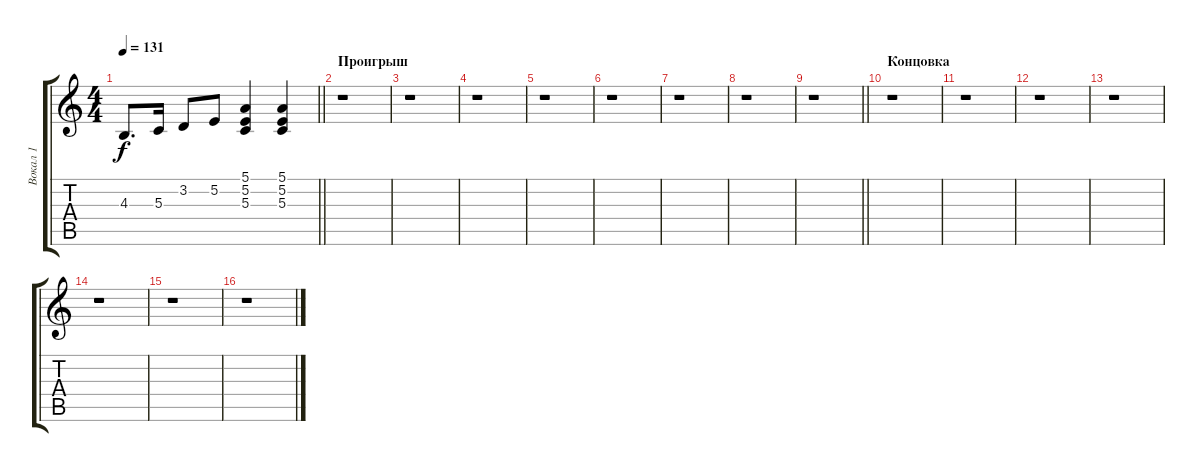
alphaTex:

\track ("Вокал 1" "Вокал 1") {instrument tenorsax}
\staff {score tabs}
\tuning (E4 B3 G3 D3 A2 E2) {hide}
\ts (4 4)
\tempo 131
\clef g2
\barLineRight lightlight
\ks c
4.3.8{d dy f} 5.3.16 3.2.8 5.2.8 (5.1 5.2 5.3).4 (5.1 5.2 5.3).4 |
\section ("" "Проигрыш")
r.1 |
r.1 |
r.1 |
r.1 |
r.1 |
r.1 |
r.1 |
\barLineRight lightlight
r.1 |
\section ("" "Концовка")
r.1 |
r.1 |
r.1 |
r.1 |
r.1 |
r.1 |
r.1
